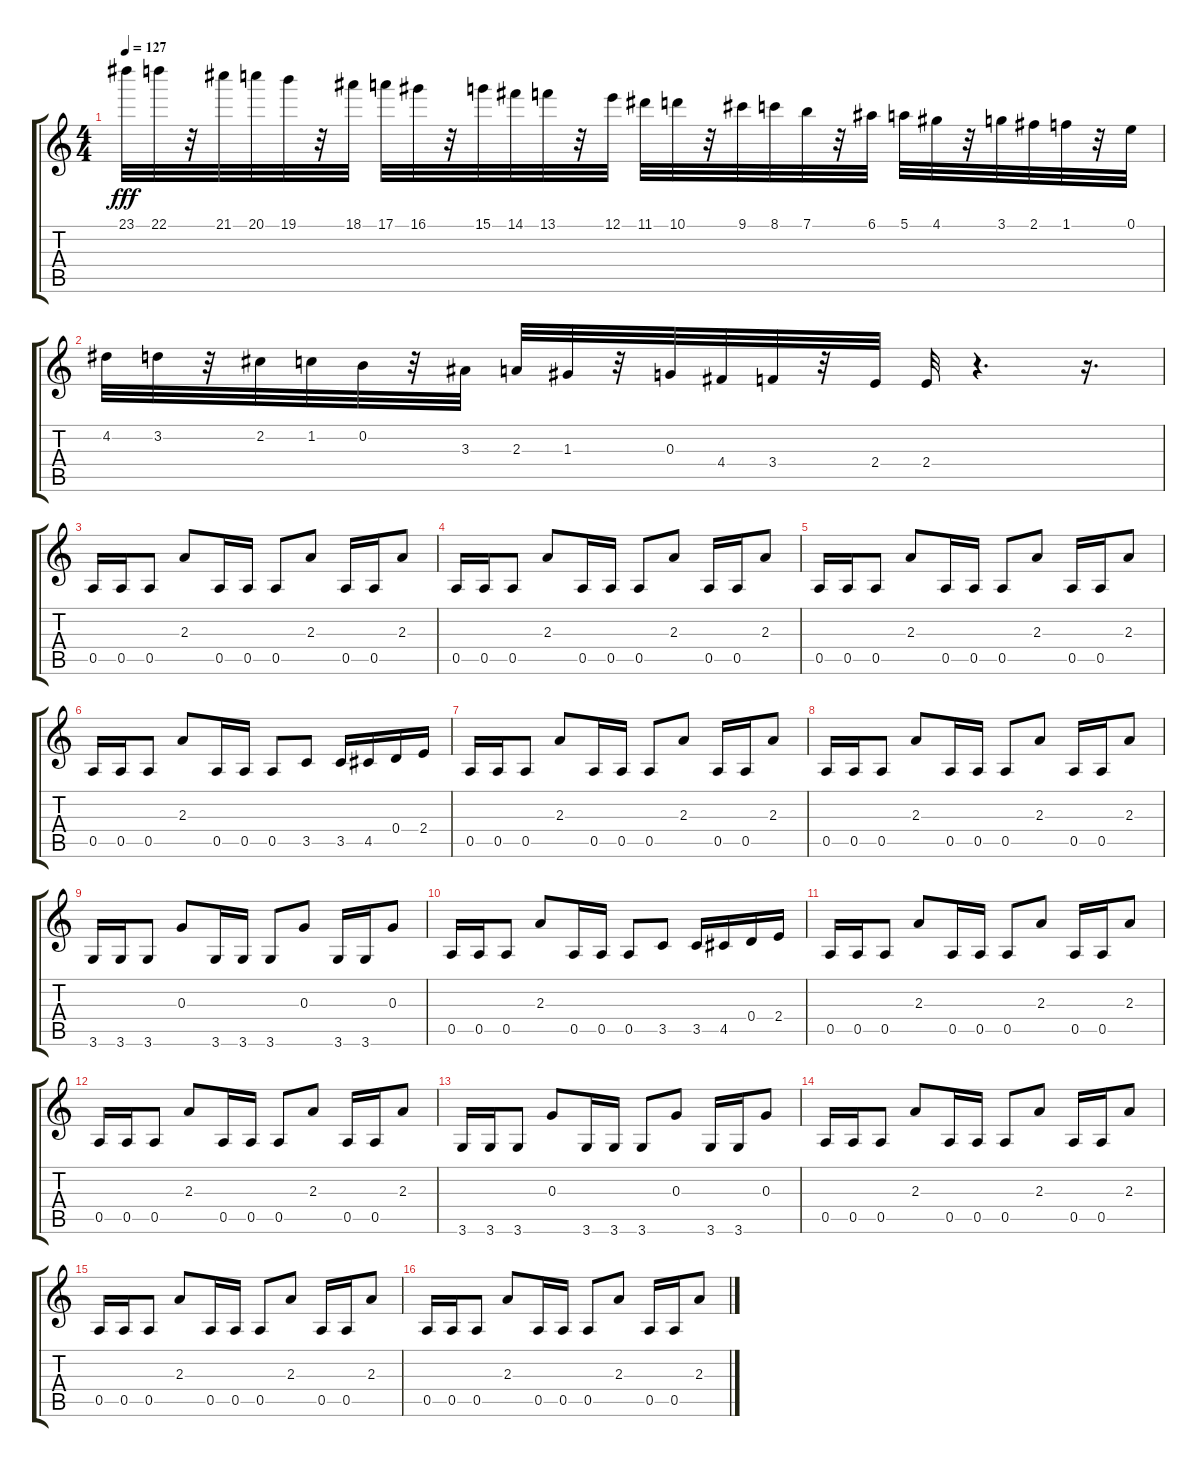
\track "" {instrument overdrivenguitar}
\staff {score tabs}
\tuning (E4 B3 G3 D3 A2 E2) {hide}
\ts (4 4)
\tempo 127
\clef g2
\ks c
23.1.32{dy fff} 22.1.32 r.32 21.1.32 20.1.32 19.1.32 r.32 18.1.32 17.1.32 16.1.32 r.32 15.1.32 14.1.32 13.1.32 r.32 12.1.32 11.1.32 10.1.32 r.32 9.1.32 8.1.32 7.1.32 r.32 6.1.32 5.1.32 4.1.32 r.32 3.1.32 2.1.32 1.1.32 r.32 0.1.32 |
4.2.32 3.2.32 r.32 2.2.32 1.2.32 0.2.32 r.32 3.3.32 2.3.32 1.3.32 r.32 0.3.32 4.4.32 3.4.32 r.32 2.4.32 2.4.32 r.4{d} r.16{d} |
0.5.16 0.5.16 0.5.8 2.3.8 0.5.16 0.5.16 0.5.8 2.3.8 0.5.16 0.5.16 2.3.8 |
0.5.16 0.5.16 0.5.8 2.3.8 0.5.16 0.5.16 0.5.8 2.3.8 0.5.16 0.5.16 2.3.8 |
0.5.16 0.5.16 0.5.8 2.3.8 0.5.16 0.5.16 0.5.8 2.3.8 0.5.16 0.5.16 2.3.8 |
0.5.16 0.5.16 0.5.8 2.3.8 0.5.16 0.5.16 0.5.8 3.5.8 3.5.16 4.5.16 0.4.16 2.4.16 |
0.5.16 0.5.16 0.5.8 2.3.8 0.5.16 0.5.16 0.5.8 2.3.8 0.5.16 0.5.16 2.3.8 |
0.5.16 0.5.16 0.5.8 2.3.8 0.5.16 0.5.16 0.5.8 2.3.8 0.5.16 0.5.16 2.3.8 |
3.6.16 3.6.16 3.6.8 0.3.8 3.6.16 3.6.16 3.6.8 0.3.8 3.6.16 3.6.16 0.3.8 |
0.5.16 0.5.16 0.5.8 2.3.8 0.5.16 0.5.16 0.5.8 3.5.8 3.5.16 4.5.16 0.4.16 2.4.16 |
0.5.16 0.5.16 0.5.8 2.3.8 0.5.16 0.5.16 0.5.8 2.3.8 0.5.16 0.5.16 2.3.8 |
0.5.16 0.5.16 0.5.8 2.3.8 0.5.16 0.5.16 0.5.8 2.3.8 0.5.16 0.5.16 2.3.8 |
3.6.16 3.6.16 3.6.8 0.3.8 3.6.16 3.6.16 3.6.8 0.3.8 3.6.16 3.6.16 0.3.8 |
0.5.16 0.5.16 0.5.8 2.3.8 0.5.16 0.5.16 0.5.8 2.3.8 0.5.16 0.5.16 2.3.8 |
0.5.16 0.5.16 0.5.8 2.3.8 0.5.16 0.5.16 0.5.8 2.3.8 0.5.16 0.5.16 2.3.8 |
0.5.16 0.5.16 0.5.8 2.3.8 0.5.16 0.5.16 0.5.8 2.3.8 0.5.16 0.5.16 2.3.8
